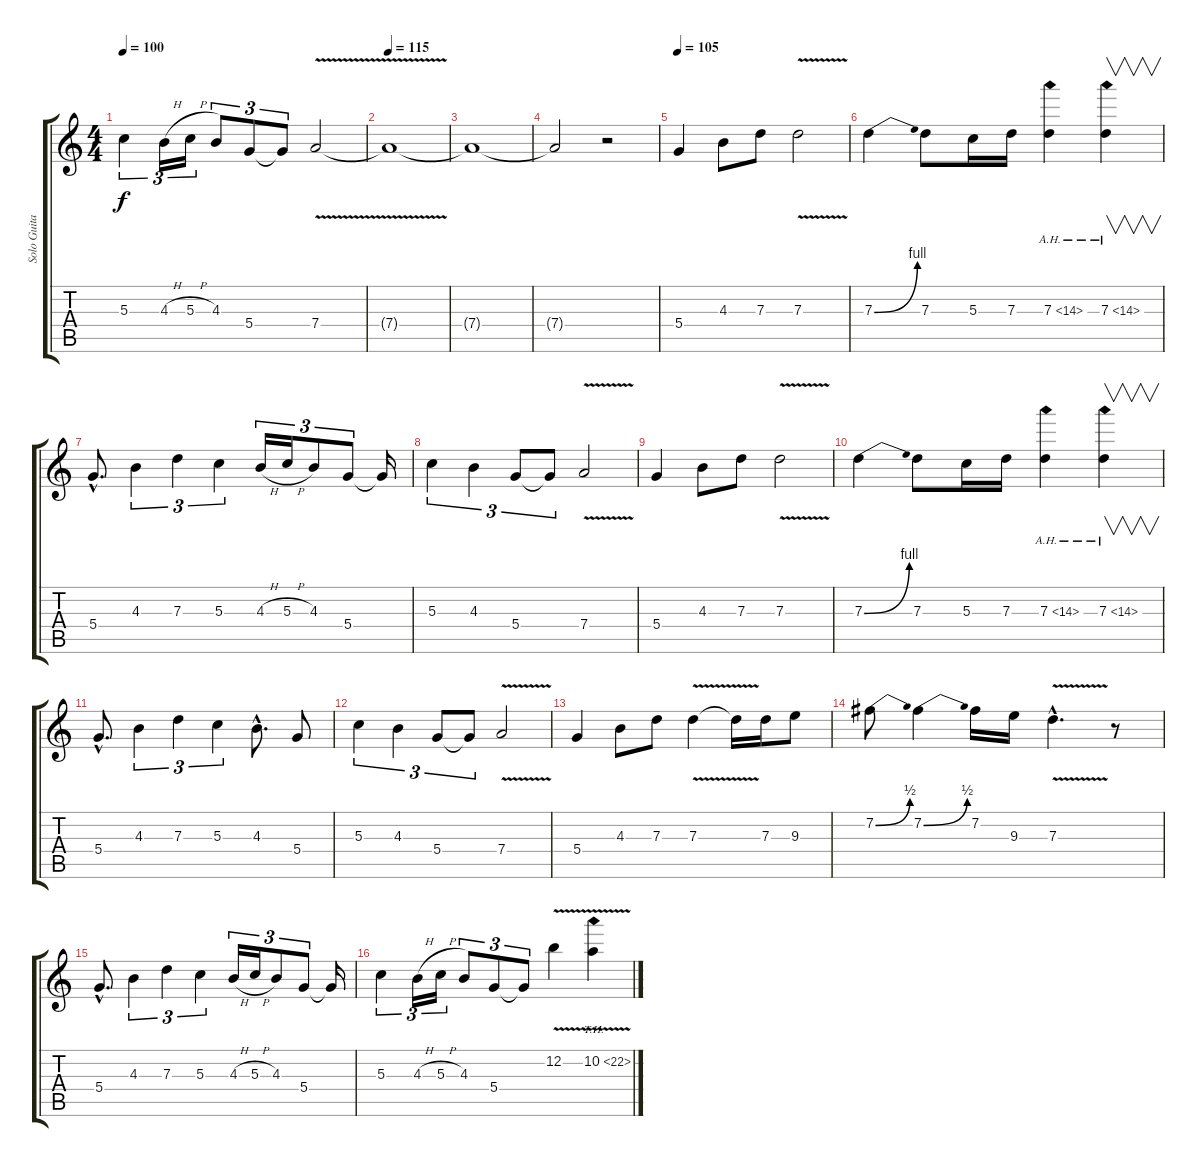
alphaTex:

\track ("Solo Guitar" "Solo Guita") {instrument distortionguitar}
\staff {score tabs}
\tuning (E4 B3 G3 D3 A2 E2) {hide}
\ts (4 4)
\tempo 100
\clef g2
\ks c
5.3.4{tu (3 2) dy f} 4.3{h}.16{tu (3 2)} 5.3{h}.16{tu (3 2)} 4.3.8{tu (3 2)} 5.4.8{tu (3 2)} 5.4{t}.8{tu (3 2)} 7.4{v}.2 |
\tempo 115
7.4{t}.1 |
7.4{t}.1 |
7.4{t}.2 r.2 |
\tempo 105
5.4.4 4.3.8 7.3.8 7.3{v}.2 |
7.3{be (bend 0 0 60 4)}.4 7.3.8 5.3.16 7.3.16 7.3{ah 7}.4 7.3{ah 7}.4{v} |
5.4{hac}.8{d} 4.3.4{tu (3 2)} 7.3.4{tu (3 2)} 5.3.4{tu (3 2)} 4.3{h}.16{tu (3 2)} 5.3{h}.16{tu (3 2)} 4.3.8{tu (3 2)} 5.4.8{tu (3 2)} 5.4{t}.16 |
5.3.4{tu (3 2)} 4.3.4{tu (3 2)} 5.4.8{tu (3 2)} 5.4{t}.8{tu (3 2)} 7.4{v}.2 |
5.4.4 4.3.8 7.3.8 7.3{v}.2 |
7.3{be (bend 0 0 60 4)}.4 7.3.8 5.3.16 7.3.16 7.3{ah 7}.4 7.3{ah 7}.4{v} |
5.4{hac}.8{d} 4.3.4{tu (3 2)} 7.3.4{tu (3 2)} 5.3.4{tu (3 2)} 4.3{hac}.8{d} 5.4.8 |
5.3.4{tu (3 2)} 4.3.4{tu (3 2)} 5.4.8{tu (3 2)} 5.4{t}.8{tu (3 2)} 7.4{v}.2 |
5.4.4 4.3.8 7.3.8 7.3{v}.4 7.3{t}.16 7.3.16 9.3.8 |
7.2{be (bend 0 0 60 2)}.8 7.2{be (bend 0 0 60 2)}.4 7.2.16 9.3.16 7.3{v hac}.4{d} r.8 |
5.4{hac}.8{d} 4.3.4{tu (3 2)} 7.3.4{tu (3 2)} 5.3.4{tu (3 2)} 4.3{h}.16{tu (3 2)} 5.3{h}.16{tu (3 2)} 4.3.8{tu (3 2)} 5.4.8{tu (3 2)} 5.4{t}.16 |
5.3.4{tu (3 2)} 4.3{h}.16{tu (3 2)} 5.3{h}.16{tu (3 2)} 4.3.8{tu (3 2)} 5.4.8{tu (3 2)} 5.4{t}.8{tu (3 2)} 12.2{v}.4 10.2{th 12 v}.4
